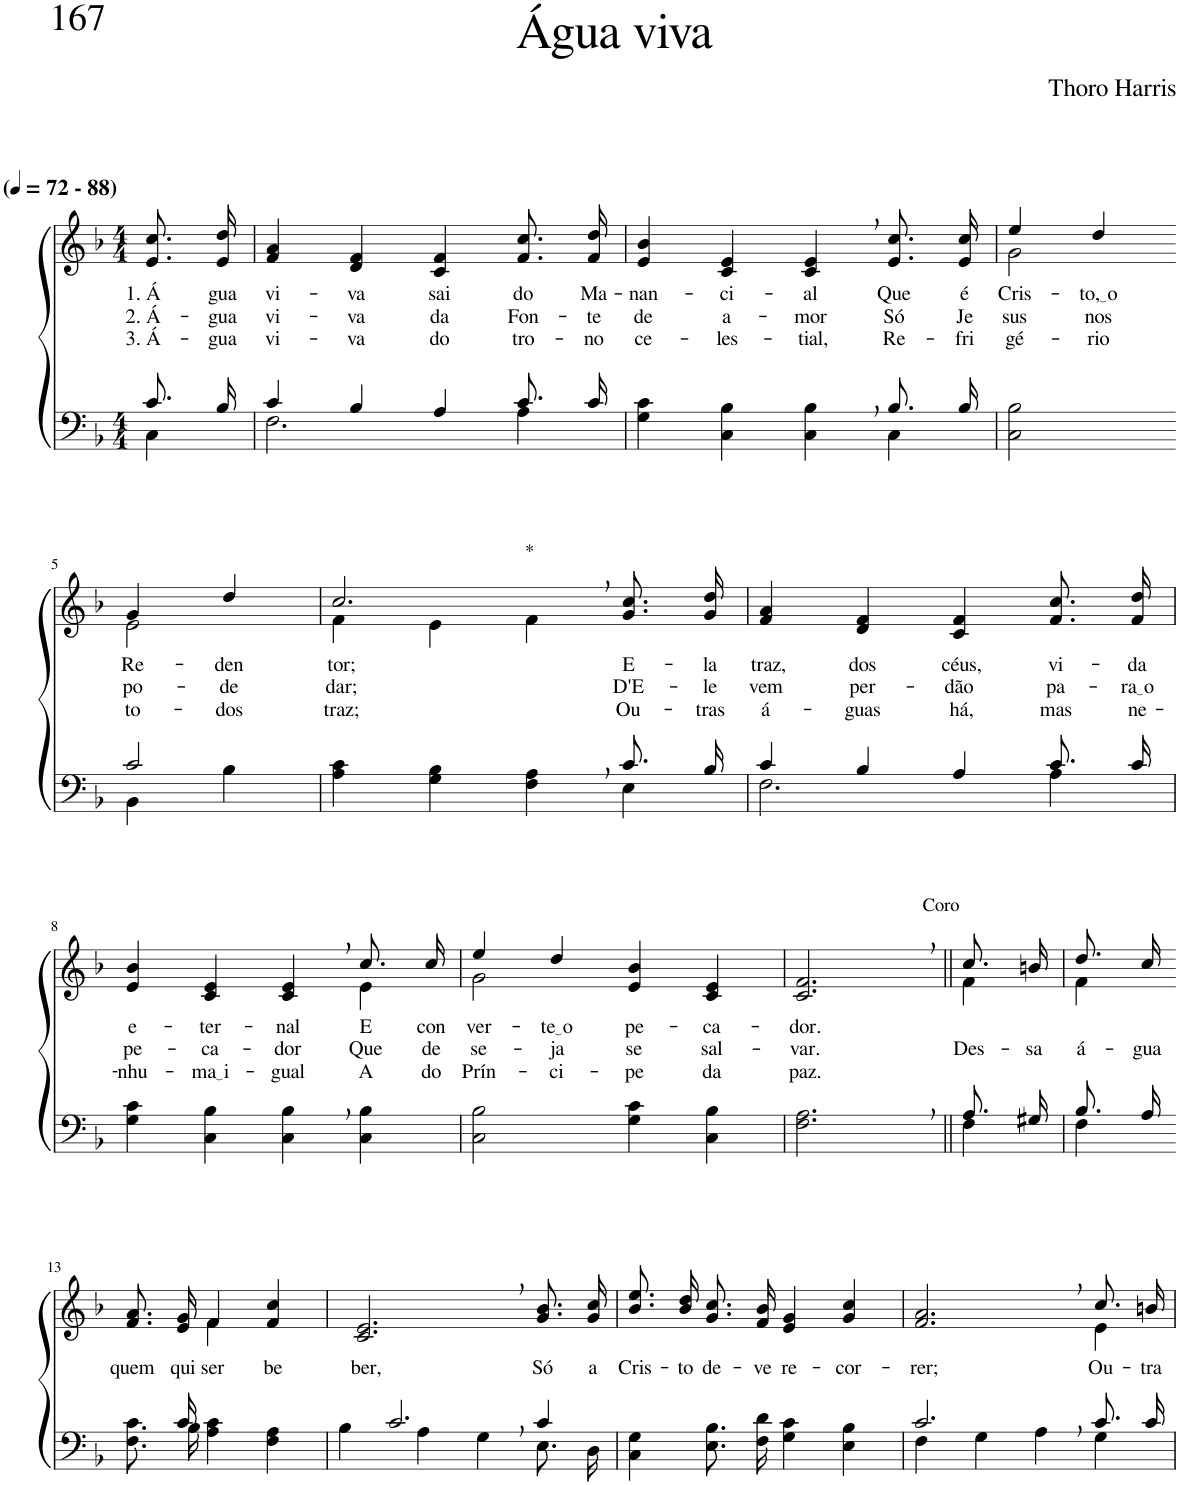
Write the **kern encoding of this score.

**kern	**kern	**text	**text	**text
*part2	*part1	*part1	*part1	*part1
*staff2	*staff1	*staff1	*staff1	*staff1
*I"Parte III e IV	*I"Parte I e II	*	*	*
*clefF4	*clefG2	*	*	*
*Trd1c2	*Trd1c2	*	*	*
*k[b-]	*k[b-]	*	*	*
*M4/4	*M4/4	*	*	*
*MM72	*MM72	*	*	*
=1	=1	=1	=1	=1
*^	*	*	*	*
!	!	!LO:TX:a:B:t=(	!	!	!
!	!	!LO:TX:a:B:t=- 88)	!	!	!
!	!	!	!LO:LY:b	!LO:LY:b	!LO:LY:b
8.c/L	4C\	8.e/ 8.cc/L	1. Á	2. Á-	3. Á-
!	!	!	!LO:LY:b	!LO:LY:b	!LO:LY:b
16B-/Jk	.	16e/ 16dd/Jk	gua	-gua	-gua
=2	=2	=2	=2	=2	=2
!	!	!	!LO:LY:b	!LO:LY:b	!LO:LY:b
4c/	2.F\	4f/ 4a/	vi-	vi-	vi-
!	!	!	!LO:LY:b	!LO:LY:b	!LO:LY:b
4B-/	.	4d/ 4f/	-va	-va	-va
!	!	!	!LO:LY:b	!LO:LY:b	!LO:LY:b
4A/	.	4c/ 4f/	sai	da	do
!	!	!	!LO:LY:b	!LO:LY:b	!LO:LY:b
8.c/L	4A\	8.f/ 8.cc/L	do	Fon-	tro-
!	!	!	!LO:LY:b	!LO:LY:b	!LO:LY:b
16c/Jk	.	16f/ 16dd/Jk	Ma-	-te	-no
=3	=3	=3	=3	=3	=3
!	!	!	!LO:LY:b	!LO:LY:b	!LO:LY:b
2.ryy	4G\ 4c\	4e/ 4b-/	-nan-	de	ce-
!	!	!	!LO:LY:b	!LO:LY:b	!LO:LY:b
.	4C\ 4B-\	4c/ 4e/	-ci-	a-	-les-
!	!	!	!LO:LY:b	!LO:LY:b	!LO:LY:b
.	4C\ 4B-\	4c/, 4e/,	-al	-mor	-tial,
!	!	!	!LO:LY:b	!LO:LY:b	!LO:LY:b
8.B-/L	4C\	8.e/ 8.cc/L	Que	Só	Re-
!	!	!	!LO:LY:b	!LO:LY:b	!LO:LY:b
16B-/Jk	.	16e/ 16cc/Jk	é	Je-	-fri-
*v	*v	*	*	*	*
=4	=4	=4	=4	=4
*	*^	*	*	*
!	!	!	!LO:LY:b	!LO:LY:b	!LO:LY:b
2C\ 2B-\	4ee/	2g\	-Cris-	-sus	gé-
!	!	!	!LO:LY:b	!LO:LY:b	!LO:LY:b
.	4dd/	.	to, o	nos	-rio
!!LO:LB:g=z	!!
=5-	=5-	=5-	=5-	=5-	=5-
*^	*	*	*	*	*
!	!	!	!	!LO:LY:b	!LO:LY:b	!LO:LY:b
2c/	4BB-\	4g/	2e\	Re-	-po-	to-
!	!	!	!	!LO:LY:b	!LO:LY:b	!LO:LY:b
.	4B-\	4dd/	.	-den-	-de	-dos
=6	=6	=6	=6	=6	=6	=6
!	!	!LO:TX:a:t=*	!	!	!	!
!	!	!	!	!LO:LY:b	!LO:LY:b	!LO:LY:b
2.ryy	4A\ 4c\	2.cc,/	4f\	tor;	dar;	traz;
.	4G\ 4B-\	.	4e\	.	.	.
.	4F\ 4A\	.	4f\	.	.	.
!	!	!	!	!LO:LY:b	!LO:LY:b	!LO:LY:b
8.c/L	4E\	8.g\ 8.cc\L	4ryy	E-	D'E-	Ou-
!	!	!	!	!LO:LY:b	!LO:LY:b	!LO:LY:b
16B-/Jk	.	16g\ 16dd\Jk	.	-la	-le	-tras
*	*	*v	*v	*	*	*
=7	=7	=7	=7	=7	=7
!	!	!	!LO:LY:b	!LO:LY:b	!LO:LY:b
4c/	2.F\	4f/ 4a/	traz,	vem	á-
!	!	!	!LO:LY:b	!LO:LY:b	!LO:LY:b
4B-/	.	4d/ 4f/	dos	per-	-guas
!	!	!	!LO:LY:b	!LO:LY:b	!LO:LY:b
4A/	.	4c/ 4f/	céus,	-dão	há,
!	!	!	!LO:LY:b	!LO:LY:b	!LO:LY:b
8.c/L	4A\	8.f/ 8.cc/L	vi-	pa-	mas
!	!	!	!LO:LY:b	!LO:LY:b	!LO:LY:b
16c/Jk	.	16f/ 16dd/Jk	-da	ra o	ne-
*v	*v	*	*	*	*
!!LO:LB:g=z
=8	=8	=8	=8	=8
!	!	!LO:LY:b	!LO:LY:b	!LO:LY:b
*	*^	*	*	*
4G\ 4c\	4e/ 4b-/	2.ryy	e-	pe-	-nhu-
!	!	!	!LO:LY:b	!LO:LY:b	!LO:LY:b
4C\ 4B-\	4c/ 4e/	.	-ter-	-ca-	ma i
!	!	!	!LO:LY:b	!LO:LY:b	!LO:LY:b
4C\, 4B-\,	4c/, 4e/,	.	-nal	-dor	-gual
!	!	!	!LO:LY:b	!LO:LY:b	!LO:LY:b
4C\ 4B-\	8.cc/L	4e\	E	Que	A
!	!	!	!LO:LY:b	!LO:LY:b	!LO:LY:b
.	16cc/Jk	.	con-	de-	do
=9	=9	=9	=9	=9	=9
!	!	!	!LO:LY:b	!LO:LY:b	!LO:LY:b
2C\ 2B-\	4ee/	2g\	-ver-	-se-	Prín-
!	!	!	!LO:LY:b	!LO:LY:b	!LO:LY:b
.	4dd/	.	te o	-ja	-ci-
!	!	!	!LO:LY:b	!LO:LY:b	!LO:LY:b
4G\ 4c\	4e/ 4b-/	2ryy	pe-	se	-pe
!	!	!	!LO:LY:b	!LO:LY:b	!LO:LY:b
4C\ 4B-\	4c/ 4e/	.	-ca-	sal-	da
*	*v	*v	*	*	*
=10	=10	=10	=10	=10
!	!LO:TX:a:t=Coro	!	!	!
!	!	!LO:LY:b	!LO:LY:b	!LO:LY:b
2.F\, 2.A\,	2.c/, 2.f/,	-dor.	-var.	paz.
=11||	=11||	=11||	=11||	=11||
*^	*^	*	*	*
!	!	!	!	!	!LO:LY:b	!
8.A/L	4F\	8.cc/L	4f\	.	Des-	.
!	!	!	!	!	!LO:LY:b	!
16G#X/Jk	.	16bn/Jk	.	.	-sa	.
=12	=12	=12	=12	=12	=12	=12
!	!	!	!	!	!LO:LY:b	!
8.B-/L	4F\	8.dd/L	4f\	.	á-	.
!	!	!	!	!	!LO:LY:b	!
16A/Jk	.	16cc/Jk	.	.	-gua	.
!!LO:LB:g=z	!!
=13-	=13-	=13-	=13-	=13-	=13-	=13-
!	!	!	!	!LO:LY:b	!	!
8.ryy	8.F\ 8.c\L	8.f/ 8.a/L	4ryy	quem	.	.
!	!	!	!	!LO:LY:b	!	!
16c/	16B-\Jk	16e/ 16g/Jk	.	qui-	.	.
!	!	!	!	!LO:LY:b	!	!
2ryy	4A\ 4c\	4f/	4f\	-ser	.	.
!	!	!	!	!LO:LY:b	!	!
.	4F\ 4A\	4f/ 4cc/	4ryy	be	.	.
=14	=14	=14	=14	=14	=14	=14
!	!	!	!	!LO:LY:b	!	!
*	*	*v	*v	*	*	*
2.c,/	4B-\	2.c/, 2.e/,	ber,	.	.
.	4A\	.	.	.	.
.	4G\	.	.	.	.
!	!	!	!LO:LY:b	!	!
4c/	8.E\L	8.g/ 8.b-/L	Só	.	.
!	!	!	!LO:LY:b	!	!
.	16D\Jk	16g/ 16cc/Jk	a	.	.
=15	=15	=15	=15	=15	=15
!	!	!	!LO:LY:b	!	!
*v	*v	*	*	*	*
4C\ 4G\	8.b-\ 8.ee\L	Cris-	.	.
!	!	!LO:LY:b	!	!
.	16b-\ 16dd\Jk	-to	.	.
!	!	!LO:LY:b	!	!
8.E\ 8.B-\L	8.g/ 8.cc/L	de-	.	.
!	!	!LO:LY:b	!	!
16F\ 16d\Jk	16f/ 16b-/Jk	-ve	.	.
!	!	!LO:LY:b	!	!
4G\ 4c\	4e/ 4g/	re-	.	.
!	!	!LO:LY:b	!	!
4E\ 4B-\	4g/ 4cc/	-cor-	.	.
=16	=16	=16	=16	=16
*^	*	*	*	*
!	!	!	!LO:LY:b	!	!
*	*	*^	*	*	*
2.c,/	4F\	2.f/, 2.a/,	2.ryy	-rer;	.	.
.	4G\	.	.	.	.	.
.	4A\	.	.	.	.	.
!	!	!	!	!LO:LY:b	!	!
8.c/L	4G\	8.cc/L	4e\	Ou-	.	.
!	!	!	!	!LO:LY:b	!	!
16c/Jk	.	16bn/Jk	.	-tra	.	.
*v	*v	*	*	*	*	*
*	*v	*v	*	*	*
=	=	=	=	=
*-	*-	*-	*-	*-
